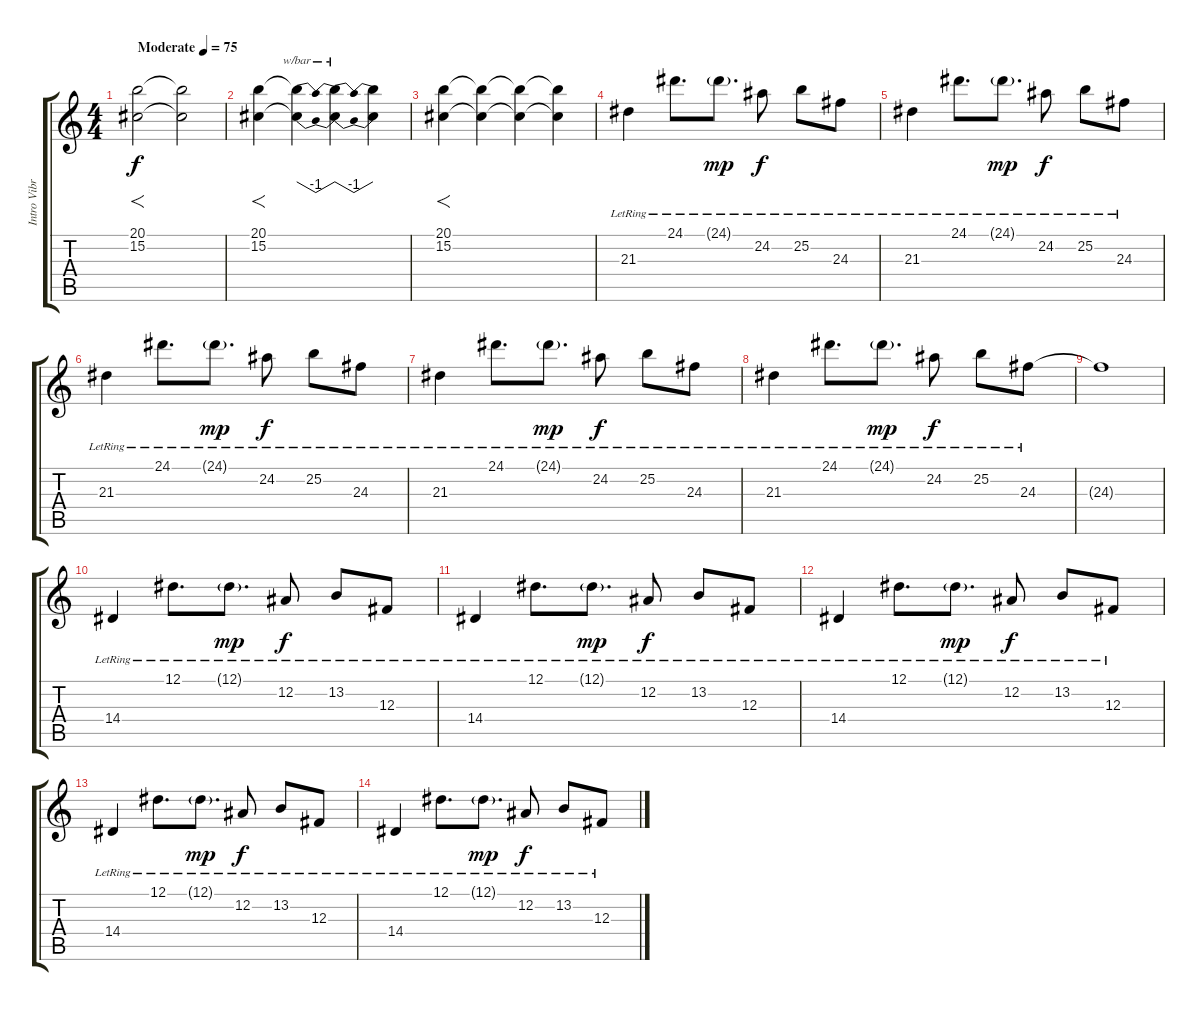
\track ("Intro Vibraphona/Theramen" "Intro Vibr") {instrument vibraphone}
\staff {score tabs}
\tuning (Eb4 Bb3 Gb3 Db3 Ab2 Eb2) {hide}
\ts (4 4)
\tempo (75 "Moderate")
\clef g2
\ks c
(20.1 15.2).2{f dy f instrument vibraphone} (20.1{t} 15.2{t}).2 |
(20.1 15.2).4{f} (20.1{t} 15.2{t}).4{tbe (dip default 0 0 30 -4 60 0)} (20.1{t} 15.2{t}).4{tbe (dip default 0 0 30 -4 60 0)} (20.1{t} 15.2{t}).4 |
(20.1 15.2).4{f} (20.1{t} 15.2{t}).4 (20.1{t} 15.2{t}).4 (20.1{t} 15.2{t}).4{volume 13} |
21.3{lr}.4 24.1{lr}.8{d} 24.1{g lr}.8{d dy mp} 24.2{lr}.8{dy f} 25.2{lr}.8 24.3{lr}.8 |
21.3{lr}.4 24.1{lr}.8{d} 24.1{g lr}.8{d dy mp} 24.2{lr}.8{dy f} 25.2{lr}.8 24.3{lr}.8 |
21.3{lr}.4 24.1{lr}.8{d} 24.1{g lr}.8{d dy mp} 24.2{lr}.8{dy f} 25.2{lr}.8 24.3{lr}.8 |
21.3{lr}.4 24.1{lr}.8{d} 24.1{g lr}.8{d dy mp} 24.2{lr}.8{dy f} 25.2{lr}.8 24.3{lr}.8 |
21.3{lr}.4 24.1{lr}.8{d} 24.1{g lr}.8{d dy mp} 24.2{lr}.8{dy f} 25.2{lr}.8 24.3{lr}.8 |
24.3{t}.1 |
14.4{lr}.4 12.1{lr}.8{d} 12.1{g lr}.8{d dy mp} 12.2{lr}.8{dy f} 13.2{lr}.8 12.3{lr}.8 |
14.4{lr}.4 12.1{lr}.8{d} 12.1{g lr}.8{d dy mp} 12.2{lr}.8{dy f} 13.2{lr}.8 12.3{lr}.8 |
14.4{lr}.4 12.1{lr}.8{d} 12.1{g lr}.8{d dy mp} 12.2{lr}.8{dy f} 13.2{lr}.8 12.3{lr}.8 |
14.4{lr}.4 12.1{lr}.8{d} 12.1{g lr}.8{d dy mp} 12.2{lr}.8{dy f} 13.2{lr}.8 12.3{lr}.8 |
14.4{lr}.4 12.1{lr}.8{d} 12.1{g lr}.8{d dy mp} 12.2{lr}.8{dy f} 13.2{lr}.8 12.3{lr}.8
